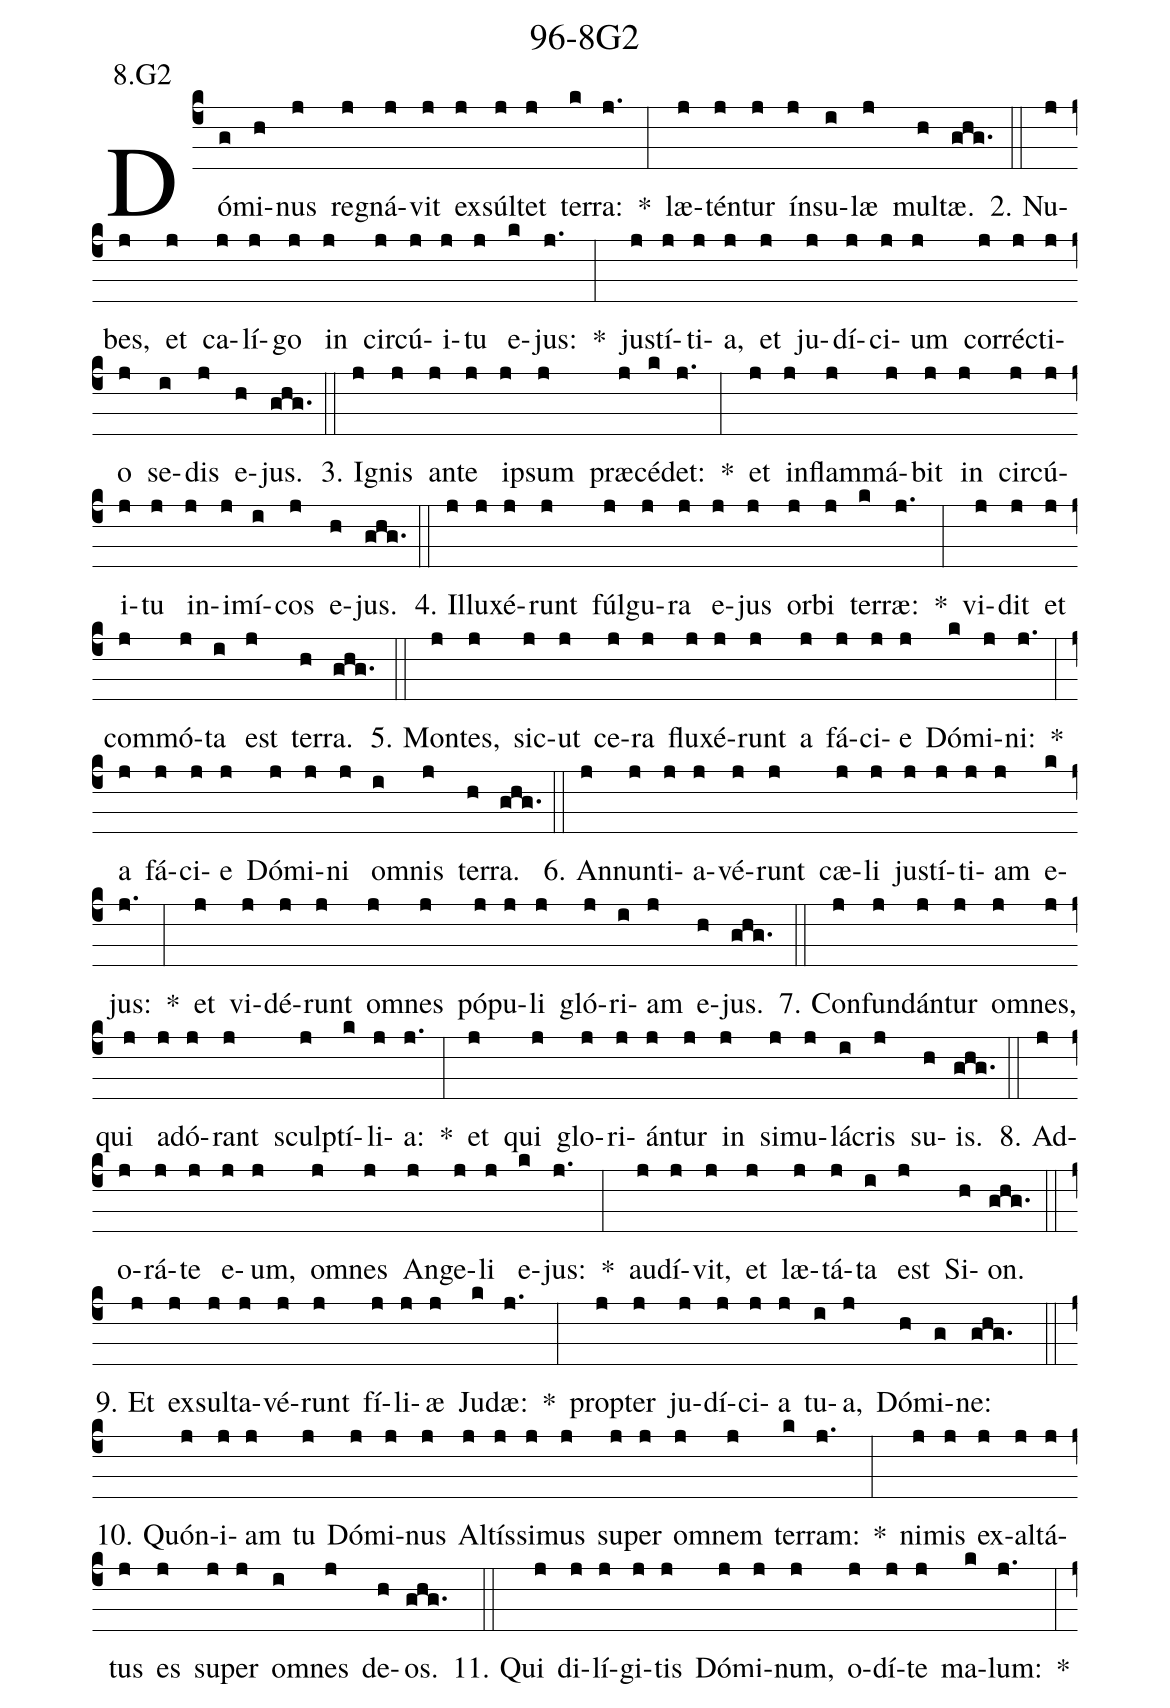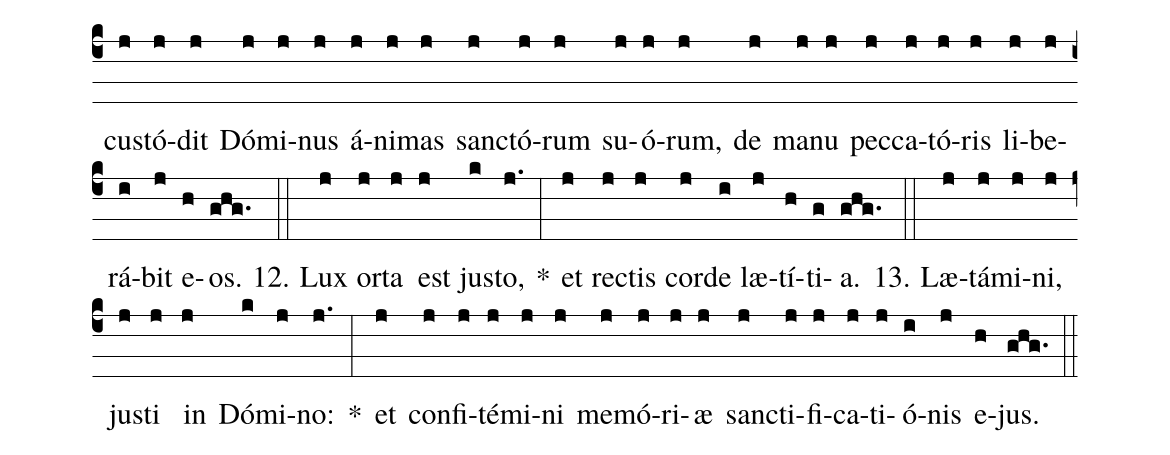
name: 96-8G2;
annotation: 8.G2;
%%
(c4)Dó(g)mi(h)nus(j) re(j)gná(j)vit(j) ex(j)súl(j)tet(j) ter(k)ra:(j.) *(:) læ(j)tén(j)tur(j) ín(j)su(i)læ(j) mul(h)tæ.(ghg.) (::)
2. Nu(j)bes,(j) et(j) ca(j)lí(j)go(j) in(j) cir(j)cú(j)i(j)tu(j) e(k)jus:(j.) *(:) jus(j)tí(j)ti(j)a,(j) et(j) ju(j)dí(j)ci(j)um(j) cor(j)réc(j)ti(j)o(j) se(i)dis(j) e(h)jus.(ghg.) (::)
3. I(j)gnis(j) an(j)te(j) ip(j)sum(j) præ(j)cé(k)det:(j.) *(:) et(j) in(j)flam(j)má(j)bit(j) in(j) cir(j)cú(j)i(j)tu(j) in(j)i(j)mí(i)cos(j) e(h)jus.(ghg.) (::)
4. Il(j)lu(j)xé(j)runt(j) fúl(j)gu(j)ra(j) e(j)jus(j) or(j)bi(j) ter(k)ræ:(j.) *(:) vi(j)dit(j) et(j) com(j)mó(j)ta(i) est(j) ter(h)ra.(ghg.) (::)
5. Mon(j)tes,(j) sic(j)ut(j) ce(j)ra(j) flu(j)xé(j)runt(j) a(j) fá(j)ci(j)e(j) Dó(k)mi(j)ni:(j.) *(:) a(j) fá(j)ci(j)e(j) Dó(j)mi(j)ni(j) om(i)nis(j) ter(h)ra.(ghg.) (::)
6. An(j)nun(j)ti(j)a(j)vé(j)runt(j) cæ(j)li(j) jus(j)tí(j)ti(j)am(j) e(k)jus:(j.) *(:) et(j) vi(j)dé(j)runt(j) om(j)nes(j) pó(j)pu(j)li(j) gló(j)ri(i)am(j) e(h)jus.(ghg.) (::)
7. Con(j)fun(j)dán(j)tur(j) om(j)nes,(j) qui(j) ad(j)ó(j)rant(j) sculp(j)tí(k)li(j)a:(j.) *(:) et(j) qui(j) glo(j)ri(j)án(j)tur(j) in(j) si(j)mu(j)lá(i)cris(j) su(h)is.(ghg.) (::)
8. Ad(j)o(j)rá(j)te(j) e(j)um,(j) om(j)nes(j) An(j)ge(j)li(j) e(k)jus:(j.) *(:) au(j)dí(j)vit,(j) et(j) læ(j)tá(j)ta(i) est(j) Si(h)on.(ghg.) (::)
9. Et(j) ex(j)sul(j)ta(j)vé(j)runt(j) fí(j)li(j)æ(j) Ju(k)dæ:(j.) *(:) prop(j)ter(j) ju(j)dí(j)ci(j)a(j) tu(i)a,(j) Dó(h)mi(g)ne:(ghg.) (::)
10. Quón(j)i(j)am(j) tu(j) Dó(j)mi(j)nus(j) Al(j)tís(j)si(j)mus(j) su(j)per(j) om(j)nem(j) ter(k)ram:(j.) *(:) ni(j)mis(j) ex(j)al(j)tá(j)tus(j) es(j) su(j)per(j) om(i)nes(j) de(h)os.(ghg.) (::)
11. Qui(j) di(j)lí(j)gi(j)tis(j) Dó(j)mi(j)num,(j) o(j)dí(j)te(j) ma(k)lum:(j.) *(:) cus(j)tó(j)dit(j) Dó(j)mi(j)nus(j) á(j)ni(j)mas(j) sanc(j)tó(j)rum(j) su(j)ó(j)rum,(j) de(j) ma(j)nu(j) pec(j)ca(j)tó(j)ris(j) li(j)be(j)rá(i)bit(j) e(h)os.(ghg.) (::)
12. Lux(j) or(j)ta(j) est(j) jus(k)to,(j.) *(:) et(j) rec(j)tis(j) cor(j)de(i) læ(j)tí(h)ti(g)a.(ghg.) (::)
13. Læ(j)tá(j)mi(j)ni,(j) jus(j)ti(j) in(j) Dó(k)mi(j)no:(j.) *(:) et(j) con(j)fi(j)té(j)mi(j)ni(j) me(j)mó(j)ri(j)æ(j) sanc(j)ti(j)fi(j)ca(j)ti(j)ó(i)nis(j) e(h)jus.(ghg.) (::)
